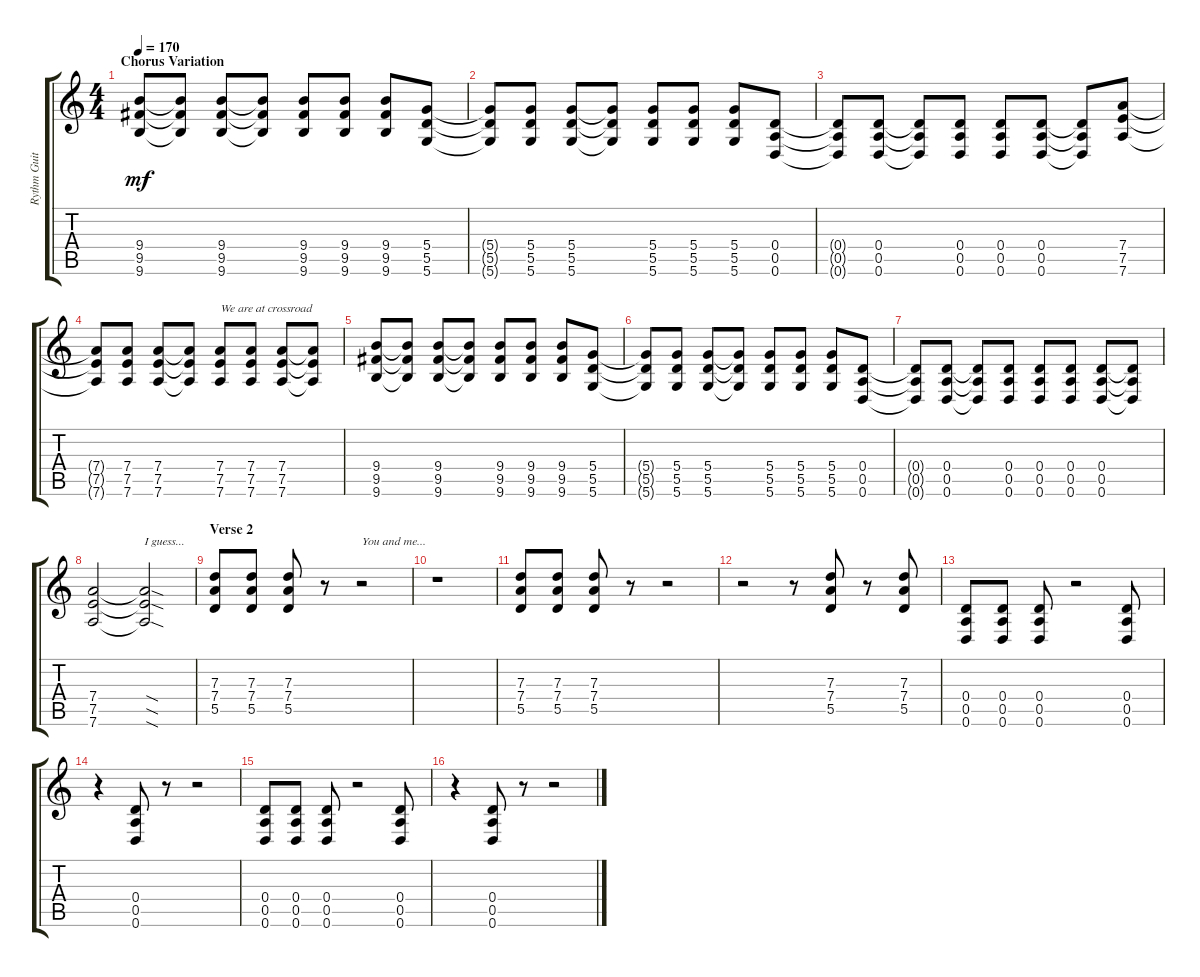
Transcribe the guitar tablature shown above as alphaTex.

\track ("Rythm Guitar" "Rythm Guit") {instrument distortionguitar}
\staff {score tabs}
\tuning (E4 B3 G3 D3 A2 D2) {hide}
\ts (4 4)
\section ("" "Chorus Variation")
\tempo 170
\clef g2
\ks c
(9.4 9.5 9.6).8{dy mf} (9.4{t} 9.5{t} 9.6{t}).8 (9.4 9.5 9.6).8 (9.4{t} 9.5{t} 9.6{t}).8 (9.4 9.5 9.6).8 (9.4 9.5 9.6).8 (9.4 9.5 9.6).8 (5.4 5.5 5.6).8 |
(5.4{t} 5.5{t} 5.6{t}).8 (5.4 5.5 5.6).8 (5.4 5.5 5.6).8 (5.4{t} 5.5{t} 5.6{t}).8 (5.4 5.5 5.6).8 (5.4 5.5 5.6).8 (5.4 5.5 5.6).8 (0.4 0.5 0.6).8 |
(0.4{t} 0.5{t} 0.6{t}).8 (0.4 0.5 0.6).8 (0.4{t} 0.5{t} 0.6{t}).8 (0.4 0.5 0.6).8 (0.4 0.5 0.6).8 (0.4 0.5 0.6).8 (0.4{t} 0.5{t} 0.6{t}).8 (7.4 7.5 7.6).8 |
(7.4{t} 7.5{t} 7.6{t}).8 (7.4 7.5 7.6).8 (7.4 7.5 7.6).8 (7.4{t} 7.5{t} 7.6{t}).8 (7.4 7.5 7.6).8{txt "We are at crossroad"} (7.4 7.5 7.6).8 (7.4 7.5 7.6).8 (7.4{t} 7.5{t} 7.6{t}).8 |
(9.4 9.5 9.6).8 (9.4{t} 9.5{t} 9.6{t}).8 (9.4 9.5 9.6).8 (9.4{t} 9.5{t} 9.6{t}).8 (9.4 9.5 9.6).8 (9.4 9.5 9.6).8 (9.4 9.5 9.6).8 (5.4 5.5 5.6).8 |
(5.4{t} 5.5{t} 5.6{t}).8 (5.4 5.5 5.6).8 (5.4 5.5 5.6).8 (5.4{t} 5.5{t} 5.6{t}).8 (5.4 5.5 5.6).8 (5.4 5.5 5.6).8 (5.4 5.5 5.6).8 (0.4 0.5 0.6).8 |
(0.4{t} 0.5{t} 0.6{t}).8 (0.4 0.5 0.6).8 (0.4{t} 0.5{t} 0.6{t}).8 (0.4 0.5 0.6).8 (0.4 0.5 0.6).8 (0.4 0.5 0.6).8 (0.4 0.5 0.6).8 (0.4{t} 0.5{t} 0.6{t}).8 |
(7.4 7.5 7.6).2 (7.4{sod t} 7.5{sod t} 7.6{sod t}).2{txt "I guess..."} |
\section ("" "Verse 2")
(7.3 7.4 5.5).8 (7.3 7.4 5.5).8 (7.3 7.4 5.5).8 r.8 r.2{txt "You and me..."} |
r.1 |
(7.3 7.4 5.5).8 (7.3 7.4 5.5).8 (7.3 7.4 5.5).8 r.8 r.2 |
r.2 r.8 (7.3 7.4 5.5).8 r.8 (7.3 7.4 5.5).8 |
(0.4 0.5 0.6).8 (0.4 0.5 0.6).8 (0.4 0.5 0.6).8 r.2 (0.4 0.5 0.6).8 |
r.4 (0.4 0.5 0.6).8 r.8 r.2 |
(0.4 0.5 0.6).8 (0.4 0.5 0.6).8 (0.4 0.5 0.6).8 r.2 (0.4 0.5 0.6).8 |
r.4 (0.4 0.5 0.6).8 r.8 r.2
